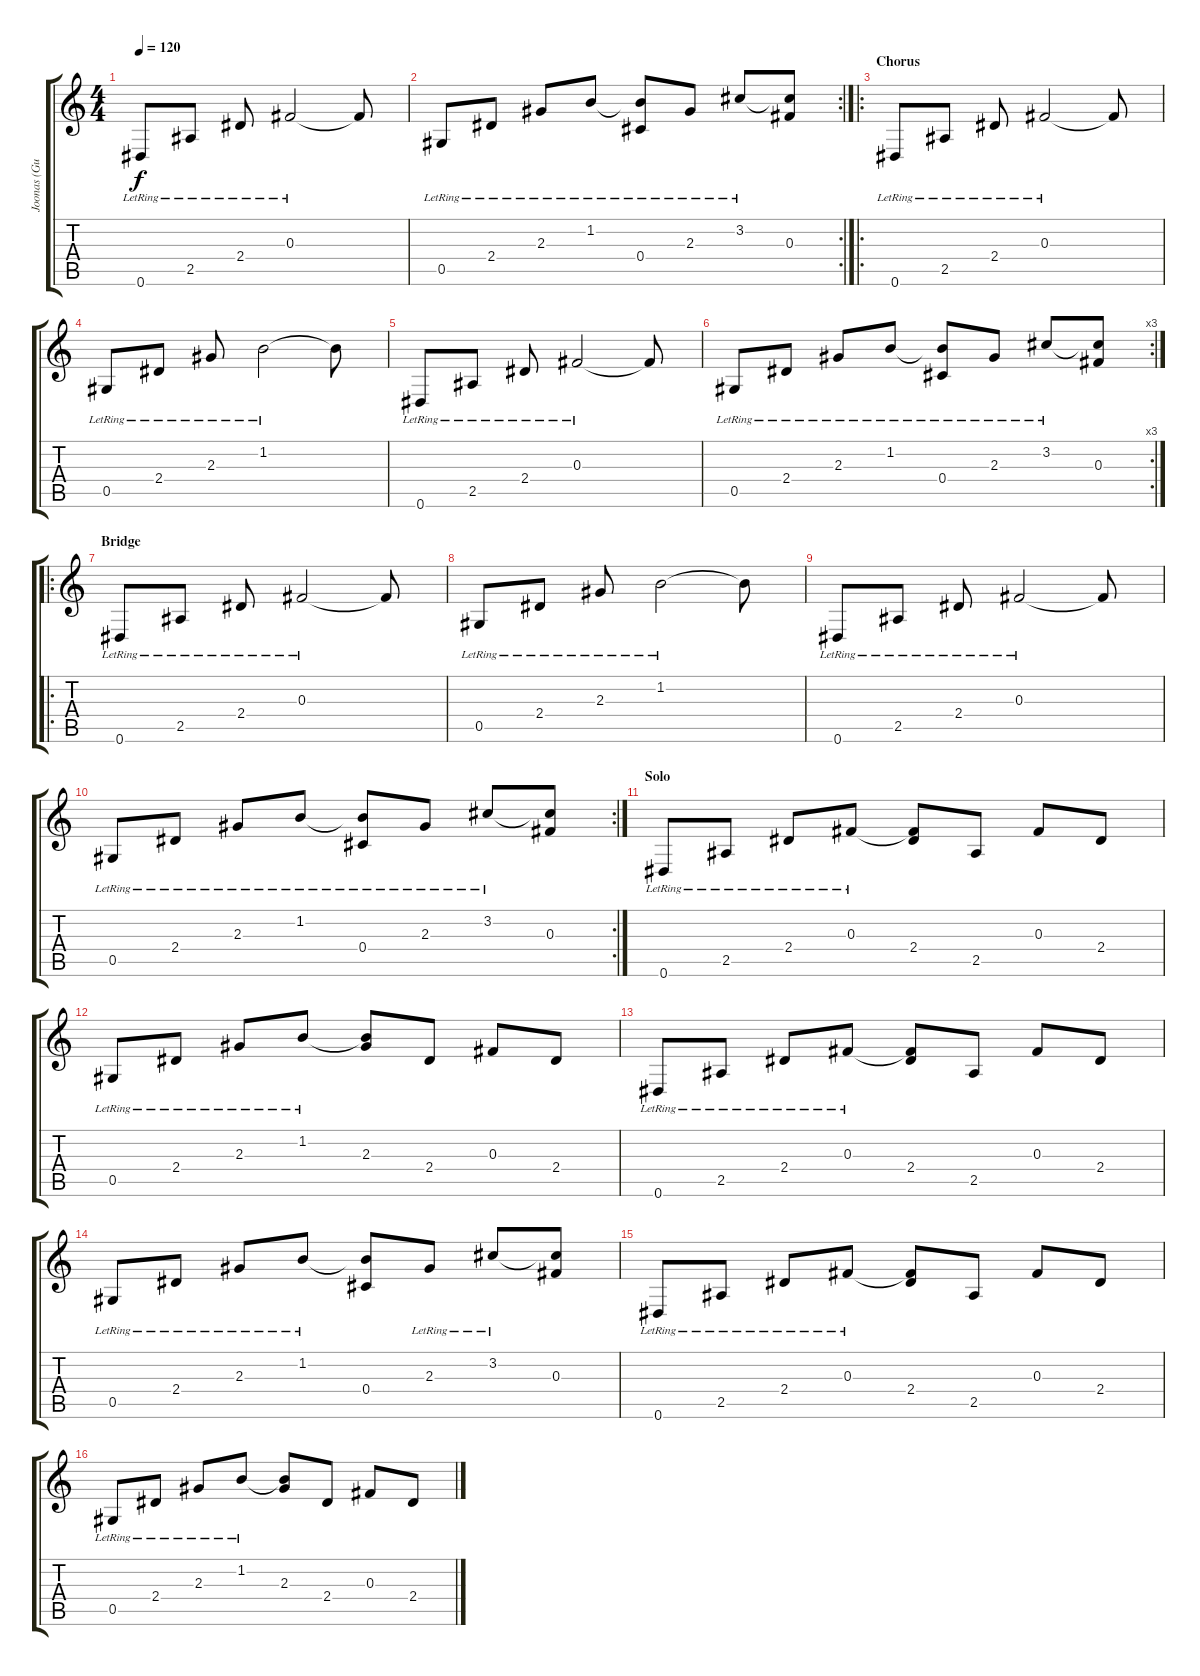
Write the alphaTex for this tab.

\track ("Joonas (Guitar)" "Joonas (Gu") {instrument acousticguitarnylon}
\staff {score tabs}
\tuning (Eb4 Bb3 Gb3 Db3 Ab2 Eb2) {hide}
\ts (4 4)
\tempo 120
\clef g2
\ks c
0.6{lr}.8{dy f} 2.5{lr}.8 2.4{lr}.8 0.3{lr}.2 0.3{t}.8 |
\rc 2
0.5{lr}.8 2.4{lr}.8 2.3{lr}.8 1.2{lr}.8 (1.2{t} 0.4{lr}).8 2.3{lr}.8 3.2{lr}.8 (3.2{t} 0.3).8 |
\ro
\section ("" "Chorus")
0.6{lr}.8 2.5{lr}.8 2.4{lr}.8 0.3{lr}.2 0.3{t}.8 |
0.5{lr}.8 2.4{lr}.8 2.3{lr}.8 1.2{lr}.2 1.2{t}.8 |
0.6{lr}.8 2.5{lr}.8 2.4{lr}.8 0.3{lr}.2 0.3{t}.8 |
\rc 3
0.5{lr}.8 2.4{lr}.8 2.3{lr}.8 1.2{lr}.8 (1.2{t} 0.4{lr}).8 2.3{lr}.8 3.2{lr}.8 (3.2{t} 0.3).8 |
\ro
\section ("" "Bridge")
0.6{lr}.8 2.5{lr}.8 2.4{lr}.8 0.3{lr}.2 0.3{t}.8 |
0.5{lr}.8 2.4{lr}.8 2.3{lr}.8 1.2{lr}.2 1.2{t}.8 |
0.6{lr}.8 2.5{lr}.8 2.4{lr}.8 0.3{lr}.2 0.3{t}.8 |
\rc 2
0.5{lr}.8 2.4{lr}.8 2.3{lr}.8 1.2{lr}.8 (1.2{t} 0.4{lr}).8 2.3{lr}.8 3.2{lr}.8 (3.2{t} 0.3).8 |
\section ("" "Solo")
0.6{lr}.8 2.5{lr}.8 2.4{lr}.8 0.3{lr}.8 (0.3{t} 2.4).8 2.5.8 0.3.8 2.4.8 |
0.5{lr}.8 2.4{lr}.8 2.3{lr}.8 1.2{lr}.8 (1.2{t} 2.3).8 2.4.8 0.3.8 2.4.8 |
0.6{lr}.8 2.5{lr}.8 2.4{lr}.8 0.3{lr}.8 (0.3{t} 2.4).8 2.5.8 0.3.8 2.4.8 |
0.5{lr}.8 2.4{lr}.8 2.3{lr}.8 1.2{lr}.8 (1.2{t} 0.4).8 2.3{lr}.8 3.2{lr}.8 (3.2{t} 0.3).8 |
0.6{lr}.8 2.5{lr}.8 2.4{lr}.8 0.3{lr}.8 (0.3{t} 2.4).8 2.5.8 0.3.8 2.4.8 |
0.5{lr}.8 2.4{lr}.8 2.3{lr}.8 1.2{lr}.8 (1.2{t} 2.3).8 2.4.8 0.3.8 2.4.8
